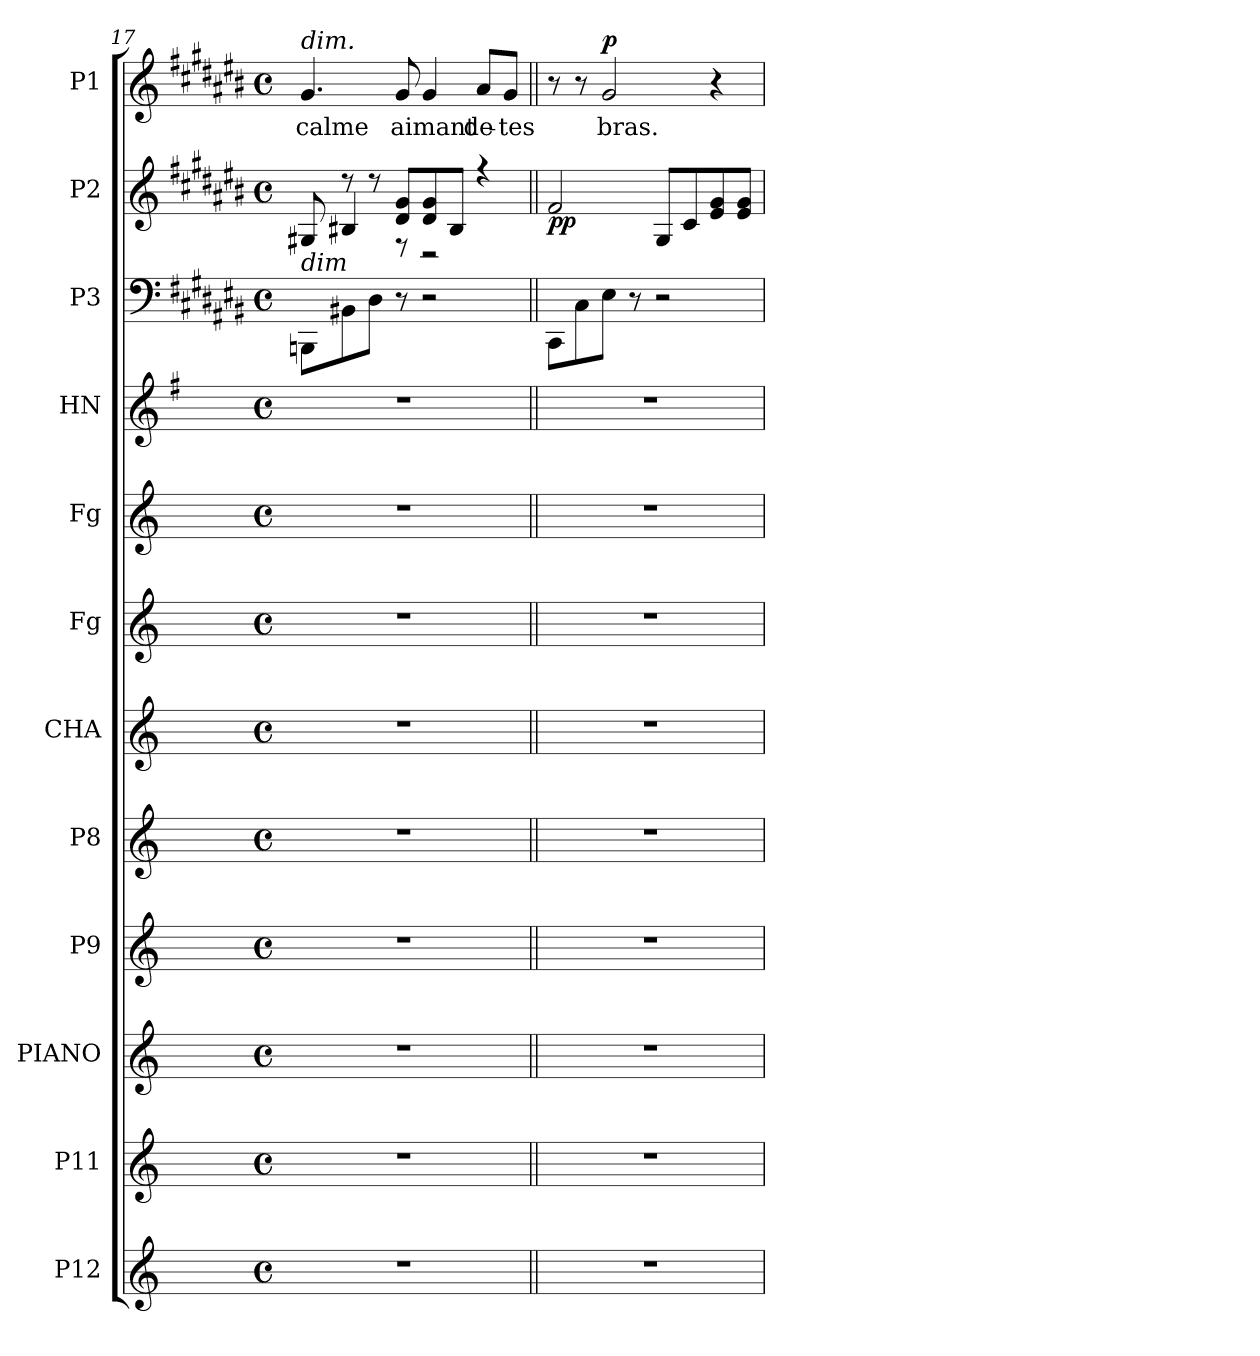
**kern	**kern	**kern	**kern	**kern	**kern	**kern	**kern	**kern	**kern	**kern	**dynam	**kern	**text	**dynam
*part12	*part11	*part10	*part9	*part8	*part7	*part6	*part5	*part4	*part3	*part2	*part2	*part1	*part1	*part1
*staff12	*staff11	*staff10	*staff9	*staff8	*staff7	*staff6	*staff5	*staff4	*staff3	*staff2	*staff2	*staff1	*staff1	*staff1
*I"P12	*I"P11	*I"PIANO	*I"P9	*I"P8	*I"CHA	*I"Fg	*I"Fg	*I"HN	*I"P3	*I"P2	*	*I"P1	*	*
*	*	*I'Pno	*	*	*I'CHA	*I'Fg	*I'Fg	*I'HN	*	*	*	*	*	*
!!LO:LB:g=z
*clefG2	*clefG2	*clefG2	*clefG2	*clefG2	*clefG2	*clefG2	*clefG2	*clefG2	*clefF4	*clefG2	*	*clefG2	*	*
*	*	*	*	*	*	*	*	*ITrd4c7	*	*	*	*	*	*
*k[]	*k[]	*k[]	*k[]	*k[]	*k[]	*k[]	*k[]	*k[]	*k[f#c#g#d#a#e#b#]	*k[f#c#g#d#a#e#b#]	*	*k[f#c#g#d#a#e#b#]	*	*
*C:	*C:	*C:	*C:	*C:	*C:	*C:	*C:	*C:	*C#:	*C#:	*	*C#:	*	*
*M4/4	*M4/4	*M4/4	*M4/4	*M4/4	*M4/4	*M4/4	*M4/4	*M4/4	*M4/4	*M4/4	*	*M4/4	*	*
*met(c)	*met(c)	*met(c)	*met(c)	*met(c)	*met(c)	*met(c)	*met(c)	*met(c)	*met(c)	*met(c)	*	*met(c)	*	*
=17	=17	=17	=17	=17	=17	=17	=17	=17	=17	=17	=17	=17	=17	=17
*	*	*	*	*	*	*	*	*	*	*^	*	*	*	*
!	!	!	!	!	!	!	!	!	!	!	!	!	!LO:TX:a:i:t=dim.	!	!
!	!	!	!	!	!	!	!	!	!LO:TX:a:i:t=dim	!	!	!	!	!	!
!	!	!	!	!	!	!	!	!	!	!	!	!	!	!LO:LY:b:color=#000000	!
1r	1r	1r	1r	1r	1r	1r	1r	1r	8BBBni\L	8G#Xi/	8ryy	.	4.g#i/	calme	.
.	.	.	.	.	.	.	.	.	8BB#Xi\	8r	4B#Xi/	.	.	.	.
.	.	.	.	.	.	.	.	.	8D#i\J	8r	.	.	.	.	.
!	!	!	!	!	!	!	!	!	!	!	!	!	!	!LO:LY:b:color=#000000	!
.	.	.	.	.	.	.	.	.	8r	8d#i/ 8g#iL	8r	.	8g#i/	aimant	.
.	.	.	.	.	.	.	.	.	2r	8d#i/ 8g#i	2r	.	4g#i/	.	.
.	.	.	.	.	.	.	.	.	.	8B#i/J	.	.	.	.	.
!	!	!	!	!	!	!	!	!	!	!	!	!	!	!LO:LY:b:color=#000000	!
.	.	.	.	.	.	.	.	.	.	4r	.	.	8a#i/L	de-	.
!	!	!	!	!	!	!	!	!	!	!	!	!	!	!LO:LY:b:color=#000000	!
.	.	.	.	.	.	.	.	.	.	.	.	.	8g#i/J	tes	.
*	*	*	*	*	*	*	*	*	*	*v	*v	*	*	*	*
=18||	=18||	=18||	=18||	=18||	=18||	=18||	=18||	=18||	=18||	=18||	=18||	=18||	=18||	=18||
1r	1r	1r	1r	1r	1r	1r	1r	1r	8CC#i\L	2f#i/	pp	8r	.	.
.	.	.	.	.	.	.	.	.	8C#i\	.	.	8r	.	.
!	!	!	!	!	!	!	!	!	!	!	!	!	!LO:LY:b:color=#000000	!
.	.	.	.	.	.	.	.	.	8E#i\J	.	.	2g#i/	bras.-	p
.	.	.	.	.	.	.	.	.	8r	.	.	.	.	.
.	.	.	.	.	.	.	.	.	2r	8G#i/L	.	.	.	.
.	.	.	.	.	.	.	.	.	.	8c#i/	.	.	.	.
.	.	.	.	.	.	.	.	.	.	8e#i/ 8g#i	.	4r	.	.
.	.	.	.	.	.	.	.	.	.	8e#i/ 8g#iJ	.	.	.	.
=	=	=	=	=	=	=	=	=	=	=	=	=	=	=
*-	*-	*-	*-	*-	*-	*-	*-	*-	*-	*-	*-	*-	*-	*-
